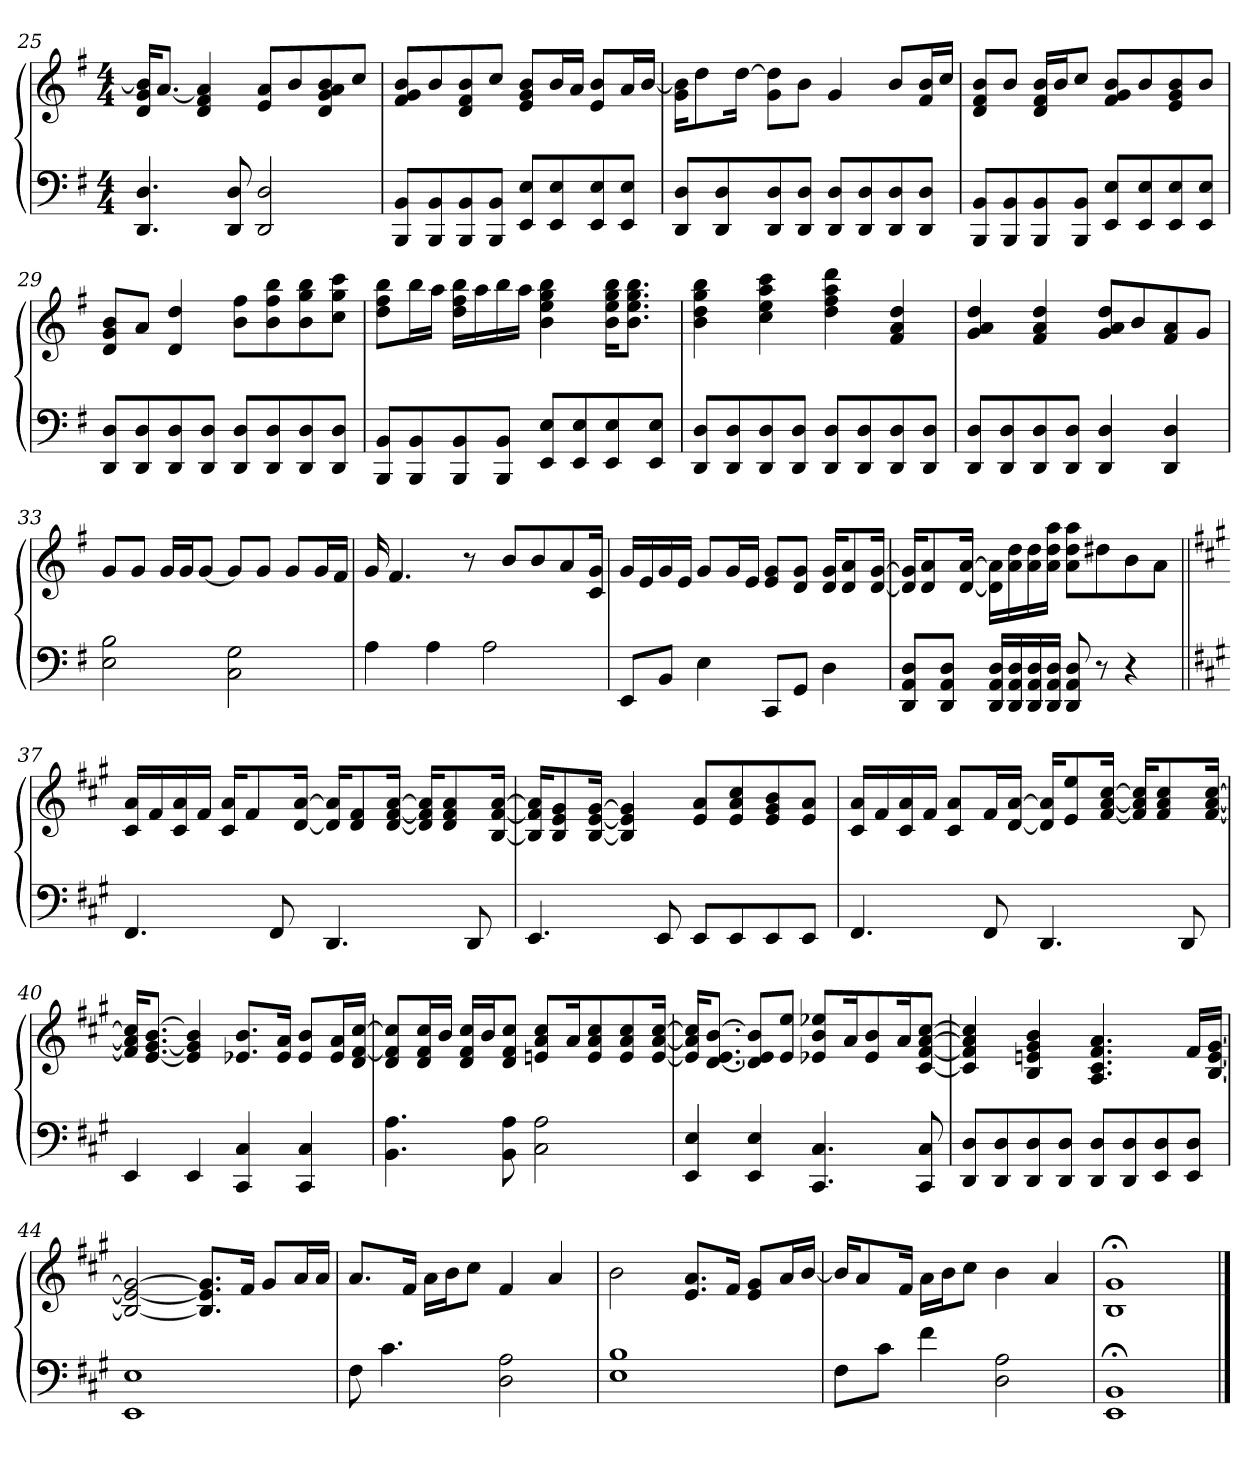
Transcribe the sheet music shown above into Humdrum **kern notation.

**kern	**kern
*part1	*part1
*staff2	*staff1
*clefF4	*clefG2
*k[f#]	*k[f#]
*M4/4	*M4/4
=25	=25
4.DD/ 4.D/	16d/ 16g/ 16b]/KL
.	[8.a/J
.	4d/ 4f#/ 4a]/
8DD/ 8D/	.
2DD/ 2D/	8e/ 8a/L
.	8b/
.	8d/ 8g/ 8a/ 8b/
.	8cc/J
!!LO:LB:g=z
=26	=26
8BBB/ 8BB/L	8f#/ 8g/ 8b/L
8BBB/ 8BB/	8b/
8BBB/ 8BB/	8d/ 8f#/ 8b/
8BBB/ 8BB/J	8cc/J
8EE/ 8E/L	8e/ 8g/ 8b/L
8EE/ 8E/	16b/L
.	16a/JJ
8EE/ 8E/	8e/ 8b/L
8EE/ 8E/J	16a/L
.	[16b/JJ
=27	=27
8DD/ 8D/L	16g\ 16b]\KL
.	8dd\
8DD/ 8D/	.
.	[16dd\Jk
8DD/ 8D/	8g\ 8dd]\L
8DD/ 8D/J	8b\J
8DD/ 8D/L	4g/
8DD/ 8D/	.
8DD/ 8D/	8b/L
8DD/ 8D/J	16f#/ 16b/L
.	16cc/JJ
=28	=28
8BBB/ 8BB/L	8d/ 8f#/ 8b/L
8BBB/ 8BB/	8b/J
8BBB/ 8BB/	16d/ 16f#/ 16b/LL
.	16b/J
8BBB/ 8BB/J	8cc/J
8EE/ 8E/L	8f#/ 8g/ 8b/L
8EE/ 8E/	8b/
8EE/ 8E/	8e/ 8g/ 8b/
8EE/ 8E/J	8b/J
!!LO:LB:g=z
=29	=29
8DD/ 8D/L	8d/ 8g/ 8b/L
8DD/ 8D/	8a/J
8DD/ 8D/	4d/ 4dd/
8DD/ 8D/J	.
8DD/ 8D/L	8b\ 8ff#\L
8DD/ 8D/	8b\ 8ff#\ 8bb\
8DD/ 8D/	8b\ 8gg\ 8bb\
8DD/ 8D/J	8cc\ 8gg\ 8ccc\J
=30	=30
8BBB/ 8BB/L	8dd\ 8ff#\ 8bb\L
8BBB/ 8BB/	16bb\L
.	16aa\JJ
8BBB/ 8BB/	16dd\ 16ff#\ 16bb\LL
.	16aa\
8BBB/ 8BB/J	16bb\
.	16aa\JJ
8EE/ 8E/L	4b\ 4ee\ 4gg\ 4bb\
8EE/ 8E/	.
8EE/ 8E/	16b\ 16ee\ 16gg\ 16bb\KL
.	8.b\ 8.ee\ 8.gg\ 8.bb\J
8EE/ 8E/J	.
=31	=31
8DD/ 8D/L	4b\ 4dd\ 4gg\ 4bb\
8DD/ 8D/	.
8DD/ 8D/	4cc\ 4ee\ 4aa\ 4ccc\
8DD/ 8D/J	.
8DD/ 8D/L	4dd\ 4ff#\ 4aa\ 4ddd\
8DD/ 8D/	.
8DD/ 8D/	4f#/ 4a/ 4dd/
8DD/ 8D/J	.
!!LO:LB:g=z
=32	=32
8DD/ 8D/L	4g/ 4a/ 4dd/
8DD/ 8D/	.
8DD/ 8D/	4f#/ 4a/ 4dd/
8DD/ 8D/J	.
4DD/ 4D/	8g/ 8a/ 8dd/L
.	8b/
4DD/ 4D/	8f#/ 8a/
.	8g/J
=33	=33
2E\ 2B\	8g/L
.	8g/J
.	16g/LL
.	16g/J
.	[8g/J
2C\ 2G\	8g/L]
.	8g/J
.	8g/L
.	16g/L
.	16f#/JJ
=34	=34
4A\	16g/
.	4.f#/
4A\	.
.	8r
2A\	.
.	8b/L
.	8b/
.	8a/
.	16c/ 16g/Jk
=35	=35
8EE/L	16g/LL
.	16e/
8BB/J	16g/
.	16e/JJ
4E\	8g/L
.	16g/L
.	16e/JJ
8CC/L	8e/ 8g/L
8GG/J	8d/ 8g/J
4D\	16d/ 16g/KL
.	8d/ 8a/
.	[16d/ [16g/Jk
!!LO:LB:g=z
=36	=36
8DD/ 8AA/ 8D/L	16d]/ 16g]/KL
.	8d/ 8a/
8DD/ 8AA/ 8D/J	.
.	[16d/ [16a/Jk
16DD/ 16AA/ 16D/LL	16d]\ 16a]\LL
16DD/ 16AA/ 16D/	16a\ 16dd\
16DD/ 16AA/ 16D/	16a\ 16dd\
16DD/ 16AA/ 16D/JJ	16a\ 16dd\ 16aa\JJ
8DD/ 8AA/ 8D/	8a\ 8dd\ 8aa\L
8r	8dd#X\
4r	8b\
.	8a\J
=37||	=37||
*k[f#c#g#]	*k[f#c#g#]
4.FF#/	16c#/ 16a/LL
.	16f#/
.	16c#/ 16a/
.	16f#/JJ
.	16c#/ 16a/KL
.	8f#/
8FF#/	.
.	[16d/ [16a/Jk
4.DD/	16d]/ 16a]/KL
.	8d/ 8f#/
.	[16d/ [16f#/ [16a/Jk
.	16d]/ 16f#]/ 16a]/KL
.	8d/ 8f#/ 8a/
8DD/	.
.	[16B/ [16f#/ [16a/Jk
=38	=38
4.EE/	16B]/ 16f#]/ 16a]/KL
.	8B/ 8e/ 8g#/
.	[16B/ [16e/ [16g#/Jk
.	4B]/ 4e]/ 4g#]/
8EE/	.
8EE/L	8e/ 8a/L
8EE/	8e/ 8a/ 8cc#/
8EE/	8e/ 8g#/ 8b/
8EE/J	8e/ 8a/J
!!LO:PB:g=z
=39	=39
4.FF#/	16c#/ 16a/LL
.	16f#/
.	16c#/ 16a/
.	16f#/JJ
.	8c#/ 8a/L
8FF#/	16f#/L
.	[16d/ [16a/JJ
4.DD/	16d]/ 16a]/KL
.	8e/ 8ee/
.	[16f#/ [16a/ [16cc#/Jk
.	16f#]/ 16a]/ 16cc#]/KL
.	8f#/ 8a/ 8cc#/
8DD/	.
.	[16f#/ [16a/ [16cc#/Jk
=40	=40
4EE/	16f#]/ 16a]/ 16cc#]/KL
.	[8.e/ [8.g#/ [8.b/J
4EE/	4e]/ 4g#]/ 4b]/
4CC#/ 4C#/	8.e-X/ 8.b/L
.	16e-/ 16a/Jk
4CC#/ 4C#/	8e-/ 8b/L
.	16e-/ 16a/L
.	16d/ [16f#/ [16cc#/JJ
=41	=41
4.BB\ 4.A\	8d/ 8f#]/ 8cc#]/L
.	16d/ 16f#/ 16cc#/L
.	16b/JJ
.	16d/ 16f#/ 16cc#/LL
.	16b/J
8BB\ 8A\	8d/ 8f#/ 8cc#/J
2C#\ 2A\	8en/ 8a/ 8cc#/L
.	16a/k
.	8e/ 8a/ 8cc#/
.	8e/ 8a/ 8cc#/
.	[16e/ [16a/ [16cc#/Jk
!!LO:LB:g=z
=42	=42
4EE/ 4E/	16e]/ 16a]/ 16cc#]/KL
.	[8.d/ [8.e/ [8.b/J
4EE/ 4E/	8d]/ 8e]/ 8b]/L
.	8e/ 8ee/J
4.CC#/ 4.C#/	8e-X/ 8b/ 8ee-X/L
.	16a/k
.	8e-/ 8b/
.	16a/k
8CC#/ 8C#/	[8c#/ [8f#/ [8a/ [8cc#/J
=43	=43
8DD/ 8D/L	4c#]/ 4f#]/ 4a]/ 4cc#]/
8DD/ 8D/	.
8DD/ 8D/	4B/ 4en/ 4g#/ 4b/
8DD/ 8D/J	.
8DD/ 8D/L	4.A/ 4.c#/ 4.f#/ 4.a/
8DD/ 8D/	.
8EE/ 8D/	.
8EE/ 8D/J	16f#/LL
.	[16B/ [16e/ [16g#/JJ
=44	=44
1EE 1E	2B_/ 2e_/ 2g#_/
.	8.B]/ 8.e]/ 8.g#]/L
.	16f#/Jk
.	8g#/L
.	16a/L
.	16a/JJ
=45	=45
8F#\	8.a/L
4.c#\	.
.	16f#/Jk
.	16a\LL
.	16b\J
.	8cc#\J
2D\ 2A\	4f#/
.	4a/
!!LO:LB:g=z
=46	=46
1E 1B	2b\
.	8.e/ 8.a/L
.	16f#/Jk
.	8e/ 8g#/L
.	16a/L
.	[16b/JJ
=47	=47
8F#\L	16b/KL]
.	8a/
8c#\J	.
.	16f#/Jk
4f#\	16a\LL
.	16b\J
.	8cc#\J
2D\ 2A\	4b\
.	4a/
=48	=48
1EE;< 1BB;<	1B;< 1g#;<
==	==
*-	*-
